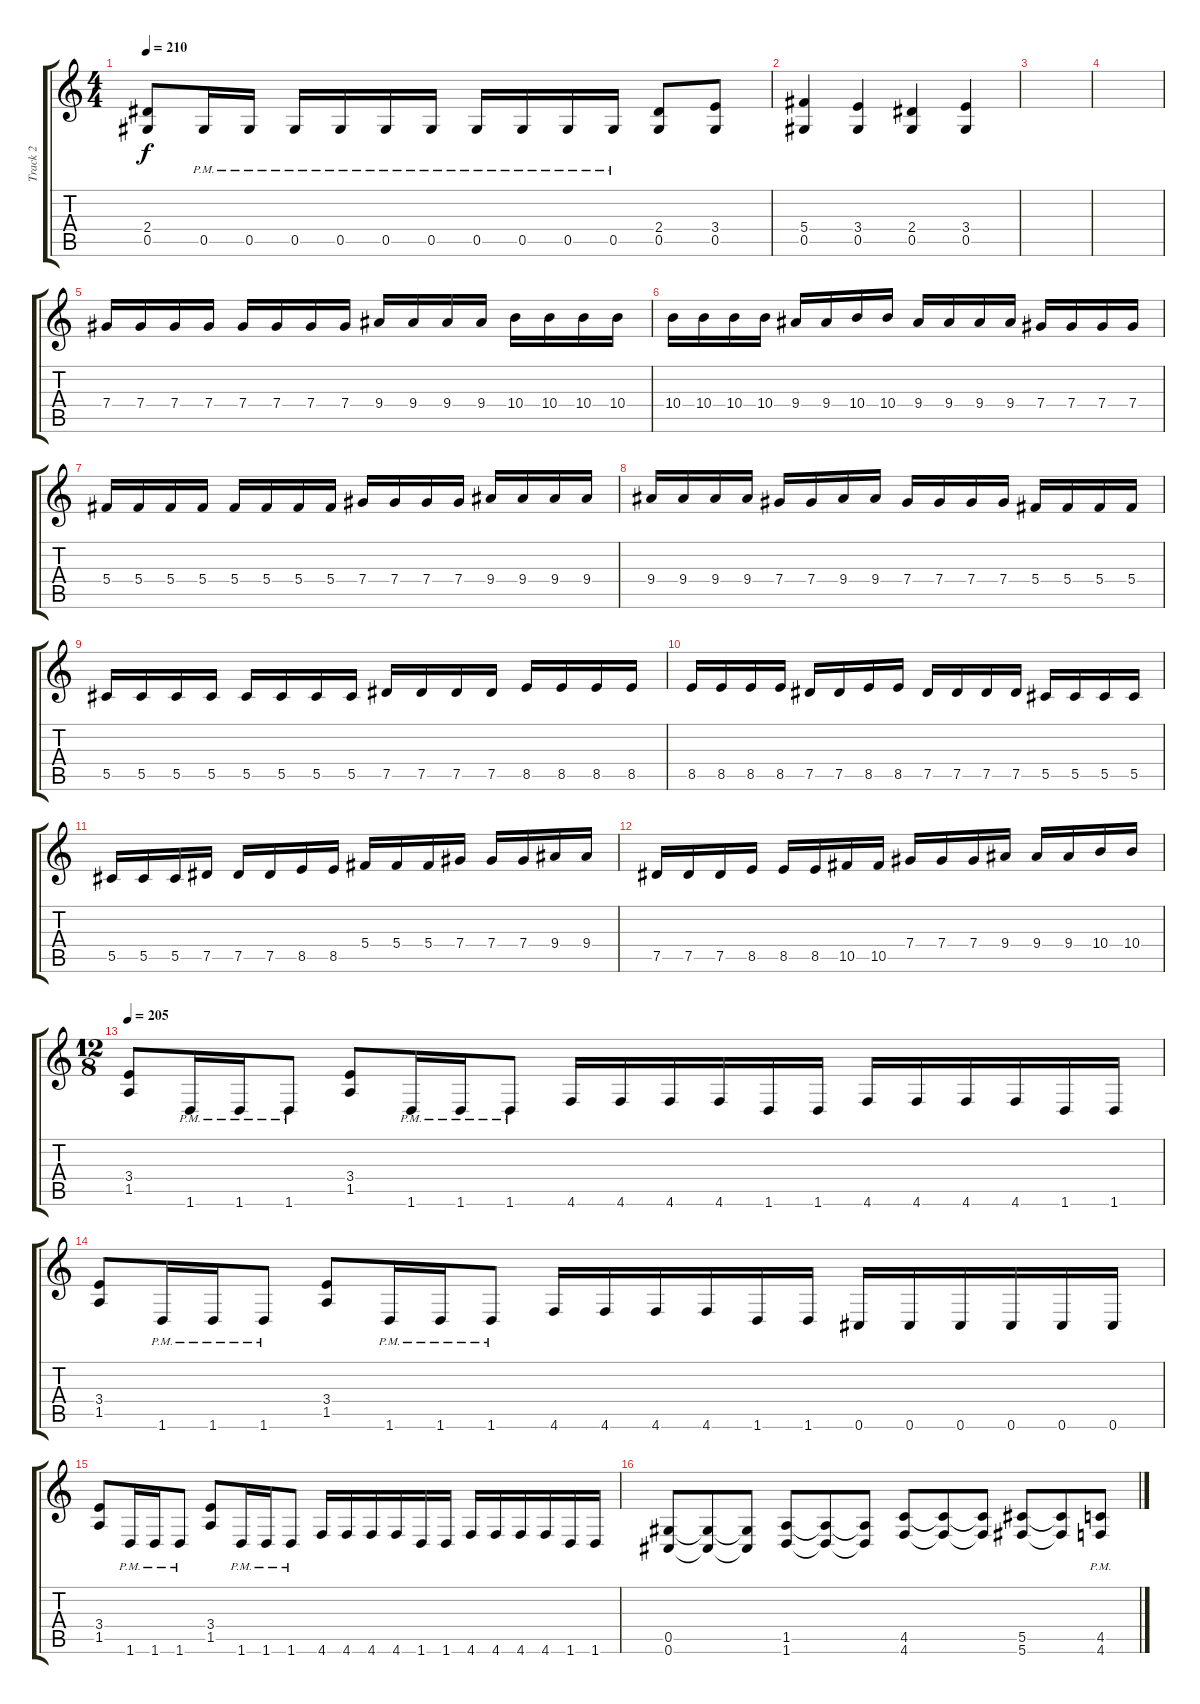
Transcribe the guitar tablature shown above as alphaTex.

\track ("Track 2" "Track 2") {instrument distortionguitar}
\staff {score tabs}
\tuning (Eb4 Bb3 Gb3 Db3 Ab2 Db2) {hide}
\ts (4 4)
\tempo 210
\clef g2
\ks c
(2.4 0.5).8{dy f} 0.5{pm}.16 0.5{pm}.16 0.5{pm}.16 0.5{pm}.16 0.5{pm}.16 0.5{pm}.16 0.5{pm}.16 0.5{pm}.16 0.5{pm}.16 0.5{pm}.16 (2.4 0.5).8 (3.4 0.5).8 |
(5.4 0.5).4 (3.4 0.5).4 (2.4 0.5).4 (3.4 0.5).4 |
|
|
7.4.16 7.4.16 7.4.16 7.4.16 7.4.16 7.4.16 7.4.16 7.4.16 9.4.16 9.4.16 9.4.16 9.4.16 10.4.16 10.4.16 10.4.16 10.4.16 |
10.4.16 10.4.16 10.4.16 10.4.16 9.4.16 9.4.16 10.4.16 10.4.16 9.4.16 9.4.16 9.4.16 9.4.16 7.4.16 7.4.16 7.4.16 7.4.16 |
5.4.16 5.4.16 5.4.16 5.4.16 5.4.16 5.4.16 5.4.16 5.4.16 7.4.16 7.4.16 7.4.16 7.4.16 9.4.16 9.4.16 9.4.16 9.4.16 |
9.4.16 9.4.16 9.4.16 9.4.16 7.4.16 7.4.16 9.4.16 9.4.16 7.4.16 7.4.16 7.4.16 7.4.16 5.4.16 5.4.16 5.4.16 5.4.16 |
5.5.16 5.5.16 5.5.16 5.5.16 5.5.16 5.5.16 5.5.16 5.5.16 7.5.16 7.5.16 7.5.16 7.5.16 8.5.16 8.5.16 8.5.16 8.5.16 |
8.5.16 8.5.16 8.5.16 8.5.16 7.5.16 7.5.16 8.5.16 8.5.16 7.5.16 7.5.16 7.5.16 7.5.16 5.5.16 5.5.16 5.5.16 5.5.16 |
5.5.16 5.5.16 5.5.16 7.5.16 7.5.16 7.5.16 8.5.16 8.5.16 5.4.16 5.4.16 5.4.16 7.4.16 7.4.16 7.4.16 9.4.16 9.4.16 |
7.5.16 7.5.16 7.5.16 8.5.16 8.5.16 8.5.16 10.5.16 10.5.16 7.4.16 7.4.16 7.4.16 9.4.16 9.4.16 9.4.16 10.4.16 10.4.16 |
\ts (12 8)
\tempo 205
(3.4 1.5).8 1.6{pm}.16 1.6{pm}.16 1.6{pm}.8 (3.4 1.5).8 1.6{pm}.16 1.6{pm}.16 1.6{pm}.8 4.6.16 4.6.16 4.6.16 4.6.16 1.6.16 1.6.16 4.6.16 4.6.16 4.6.16 4.6.16 1.6.16 1.6.16 |
(3.4 1.5).8 1.6{pm}.16 1.6{pm}.16 1.6{pm}.8 (3.4 1.5).8 1.6{pm}.16 1.6{pm}.16 1.6{pm}.8 4.6.16 4.6.16 4.6.16 4.6.16 1.6.16 1.6.16 0.6.16 0.6.16 0.6.16 0.6.16 0.6.16 0.6.16 |
(3.4 1.5).8 1.6{pm}.16 1.6{pm}.16 1.6{pm}.8 (3.4 1.5).8 1.6{pm}.16 1.6{pm}.16 1.6{pm}.8 4.6.16 4.6.16 4.6.16 4.6.16 1.6.16 1.6.16 4.6.16 4.6.16 4.6.16 4.6.16 1.6.16 1.6.16 |
(0.5 0.6).8 (0.5{t} 0.6{t}).8 (0.5{t} 0.6{t}).8 (1.5 1.6).8 (1.5{t} 1.6{t}).8 (1.5{t} 1.6{t}).8 (4.5 4.6).8 (4.5{t} 4.6{t}).8 (4.5{t} 4.6{t}).8 (5.5 5.6).8 (5.5{t} 5.6{t}).8 (4.5{pm} 4.6{pm}).8
